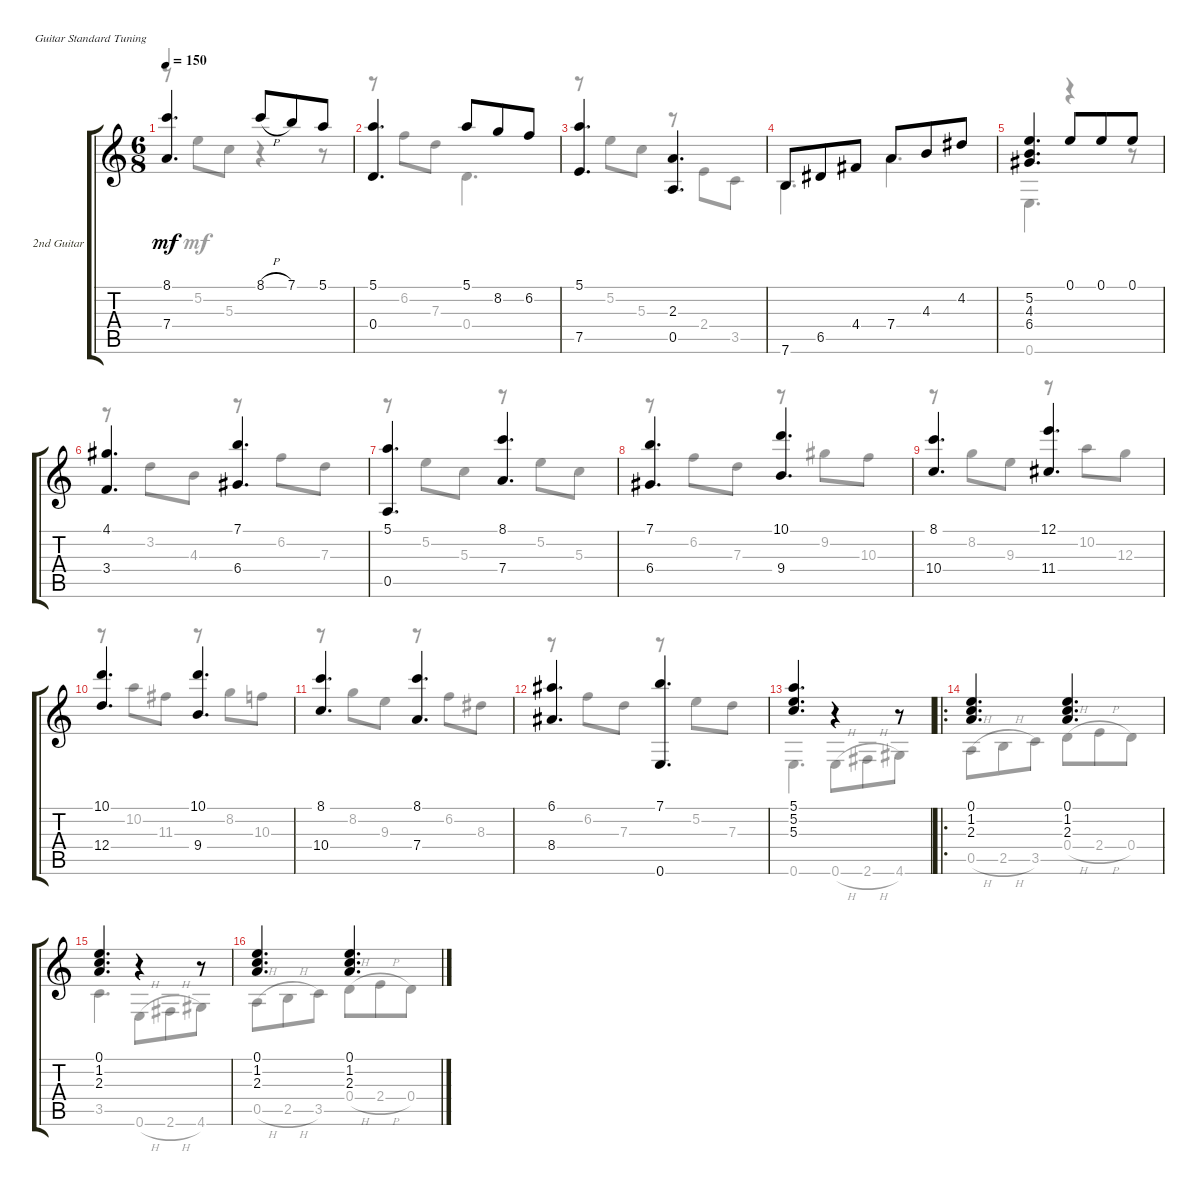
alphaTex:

\bracketExtendMode groupsimilarinstruments
\firstSystemTrackNameOrientation horizontal
\otherSystemsTrackNameOrientation horizontal
\track ("2nd Guitar" "2nd Guitar") {instrument acousticguitarnylon}
\staff {score tabs}
\tuning (E4 B3 G3 D3 A2 E2)
\voice
\ts (6 8)
\tempo 150
\clef g2
\ks c
(8.1 7.4).4{d dy mf} 8.1{h}.8 7.1.8 5.1.8 |
(5.1 0.4).4{d} 5.1.8 8.2.8 6.2.8 |
(5.1 7.5).4{d} (2.3 0.5).4{d} |
7.6.8 6.5.8 4.4.8 7.4.8 4.3.8 4.2.8 |
(5.2 4.3 6.4).4{d} 0.1.8 0.1.8 0.1.8 |
(4.1 3.4).4{d} (7.1 6.4).4{d} |
(5.1 0.5).4{d} (8.1 7.4).4{d} |
(7.1 6.4).4{d} (10.1 9.4).4{d} |
(8.1 10.4).4{d} (12.1 11.4).4{d} |
(10.1 12.4).4{d} (10.1 9.4).4{d} |
(8.1 10.4).4{d} (8.1 7.4).4{d} |
(6.1 8.4).4{d} (7.1 0.6).4{d} |
(5.1 5.2 5.3).4{d} r.4 r.8 |
\ro
(0.1 1.2 2.3).4{d} (0.1 1.2 2.3).4{d} |
(0.1 1.2 2.3).4{d} r.4 r.8 |
(0.1 1.2 2.3).4{d} (0.1 1.2 2.3).4{d}
\voice
\clef g2
\ottava regular
\simile none
\ks c
r.8{dy mf} 5.2.8 5.3.8 r.4 r.8 |
r.8 6.2.8 7.3.8 0.4.4{d} |
r.8 5.2.8 5.3.8 r.8 2.4.8 3.5.8 |
7.6.4{d} 7.4.4{d} |
0.6.4{d} r.4 r.8 |
r.8 3.2.8 4.3.8 r.8 6.2.8 7.3.8 |
r.8 5.2.8 5.3.8 r.8 5.2.8 5.3.8 |
r.8 6.2.8 7.3.8 r.8 9.2.8 10.3.8 |
r.8 8.2.8 9.3.8 r.8 10.2.8 12.3.8 |
r.8 10.2.8 11.3.8 r.8 8.2.8 10.3.8 |
r.8 8.2.8 9.3.8 r.8 6.2.8 8.3.8 |
r.8 6.2.8 7.3.8 r.8 5.2.8 7.3.8 |
0.6.4{d} 0.6{h}.8 2.6{h}.8 4.6.8 |
0.5{h}.8 2.5{h}.8 3.5.8 0.4{h}.8 2.4{h}.8 0.4.8 |
3.5.4{d} 0.6{h}.8 2.6{h}.8 4.6.8 |
0.5{h}.8 2.5{h}.8 3.5.8 0.4{h}.8 2.4{h}.8 0.4.8
